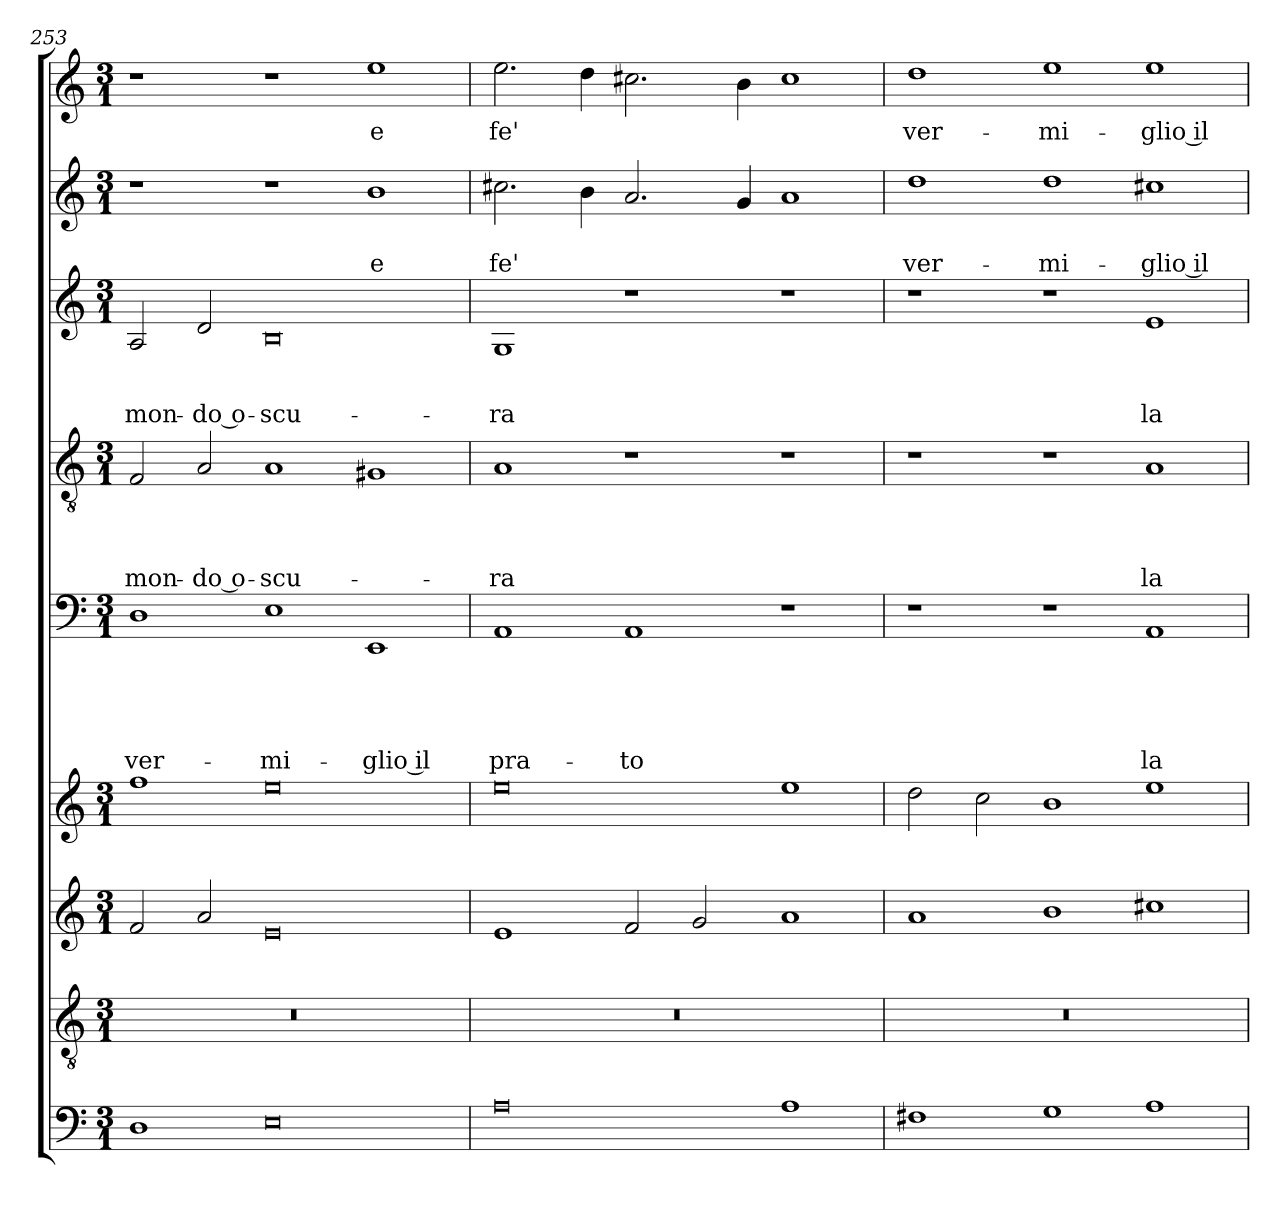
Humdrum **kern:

**kern	**kern	**kern	**kern	**kern	**text	**text	**text	**text	**text	**kern	**text	**text	**text	**text	**kern	**text	**text	**text	**kern	**text	**text	**kern	**text
*part9	*part8	*part7	*part6	*part5	*part5	*part5	*part5	*part5	*part5	*part4	*part4	*part4	*part4	*part4	*part3	*part3	*part3	*part3	*part2	*part2	*part2	*part1	*part1
*staff9	*staff8	*staff7	*staff6	*staff5	*staff5	*staff5	*staff5	*staff5	*staff5	*staff4	*staff4	*staff4	*staff4	*staff4	*staff3	*staff3	*staff3	*staff3	*staff2	*staff2	*staff2	*staff1	*staff1
*clefF4	*clefGv2	*clefG2	*clefG2	*clefF4	*	*	*	*	*	*clefGv2	*	*	*	*	*clefG2	*	*	*	*clefG2	*	*	*clefG2	*
*k[]	*k[]	*k[]	*k[]	*k[]	*	*	*	*	*	*k[]	*	*	*	*	*k[]	*	*	*	*k[]	*	*	*k[]	*
*C:	*C:	*C:	*C:	*C:	*	*	*	*	*	*C:	*	*	*	*	*C:	*	*	*	*C:	*	*	*C:	*
*M3/1	*M3/1	*M3/1	*M3/1	*M3/1	*	*	*	*	*	*M3/1	*	*	*	*	*M3/1	*	*	*	*M3/1	*	*	*M3/1	*
=253	=253	=253	=253	=253	=253	=253	=253	=253	=253	=253	=253	=253	=253	=253	=253	=253	=253	=253	=253	=253	=253	=253	=253
!	!	!	!	!	!	!	!	!	!LO:LY:b	!	!	!	!	!LO:LY:b	!	!	!	!LO:LY:b	!	!	!	!	!
1D	0.r	2f/	1ff	1D	.	.	.	.	ver-	2F/	.	.	.	-mon-	2A/	.	.	mon-	1r	.	.	1r	.
!	!	!	!	!	!	!	!	!	!	!	!	!	!	!LO:LY:b	!	!	!	!LO:LY:b	!	!	!	!	!
.	.	2a/	.	.	.	.	.	.	.	2A/	.	.	.	-do o-	2d/	.	.	-do o-	.	.	.	.	.
!	!	!	!	!	!	!	!	!	!LO:LY:b	!	!	!	!	!LO:LY:b	!	!	!	!LO:LY:b	!	!	!	!	!
0E	.	0e	0ee	1E	.	.	.	.	-mi-	1A	.	.	.	-scu-	0B	.	.	-scu-	1r	.	.	1r	.
!	!	!	!	!	!	!	!	!	!LO:LY:b	!	!	!	!	!	!	!	!	!	!	!	!LO:LY:b	!	!LO:LY:b
.	.	.	.	1EE	.	.	.	.	-glio il	1G#X	.	.	.	.	.	.	.	.	1b	.	e	1ee	e
=254	=254	=254	=254	=254	=254	=254	=254	=254	=254	=254	=254	=254	=254	=254	=254	=254	=254	=254	=254	=254	=254	=254	=254
!	!	!	!	!	!	!	!	!	!LO:LY:b	!	!	!	!	!LO:LY:b	!	!	!	!LO:LY:b	!	!	!LO:LY:b	!	!LO:LY:b
0A	0.r	1e	0ee	1AA	.	.	.	.	pra-	1A	.	.	.	-ra	1G	.	.	-ra	2.cc#X\	.	fe'	2.ee\	fe'
.	.	.	.	.	.	.	.	.	.	.	.	.	.	.	.	.	.	.	4b\	.	.	4dd\	.
!	!	!	!	!	!	!	!	!	!LO:LY:b	!	!	!	!	!	!	!	!	!	!	!	!	!	!
.	.	2f/	.	1AA	.	.	.	.	-to	1r	.	.	.	.	1r	.	.	.	2.a/	.	.	2.cc#X\	.
.	.	2g/	.	.	.	.	.	.	.	.	.	.	.	.	.	.	.	.	.	.	.	.	.
.	.	.	.	.	.	.	.	.	.	.	.	.	.	.	.	.	.	.	4g/	.	.	4b\	.
1A	.	1a	1ee	1r	.	.	.	.	.	1r	.	.	.	.	1r	.	.	.	1a	.	.	1cc#	.
!!LO:PB:g=z
=255	=255	=255	=255	=255	=255	=255	=255	=255	=255	=255	=255	=255	=255	=255	=255	=255	=255	=255	=255	=255	=255	=255	=255
!	!	!	!	!	!	!	!	!	!	!	!	!	!	!	!	!	!	!	!	!	!LO:LY:b	!	!LO:LY:b
1F#X	0.r	1a	2dd\	1r	.	.	.	.	.	1r	.	.	.	.	1r	.	.	.	1dd	.	ver-	1dd	ver-
.	.	.	2cc\	.	.	.	.	.	.	.	.	.	.	.	.	.	.	.	.	.	.	.	.
!	!	!	!	!	!	!	!	!	!	!	!	!	!	!	!	!	!	!	!	!	!LO:LY:b	!	!LO:LY:b
1G	.	1b	1b	1r	.	.	.	.	.	1r	.	.	.	.	1r	.	.	.	1dd	.	-mi-	1ee	-mi-
!	!	!	!	!	!	!	!	!	!LO:LY:b	!	!	!	!	!LO:LY:b	!	!	!	!LO:LY:b	!	!	!LO:LY:b	!	!LO:LY:b
1A	.	1cc#X	1ee	1AA	.	.	.	.	la-	1A	.	.	.	la-	1e	.	.	la-	1cc#X	.	-glio il	1ee	-glio il
=	=	=	=	=	=	=	=	=	=	=	=	=	=	=	=	=	=	=	=	=	=	=	=
*-	*-	*-	*-	*-	*-	*-	*-	*-	*-	*-	*-	*-	*-	*-	*-	*-	*-	*-	*-	*-	*-	*-	*-
